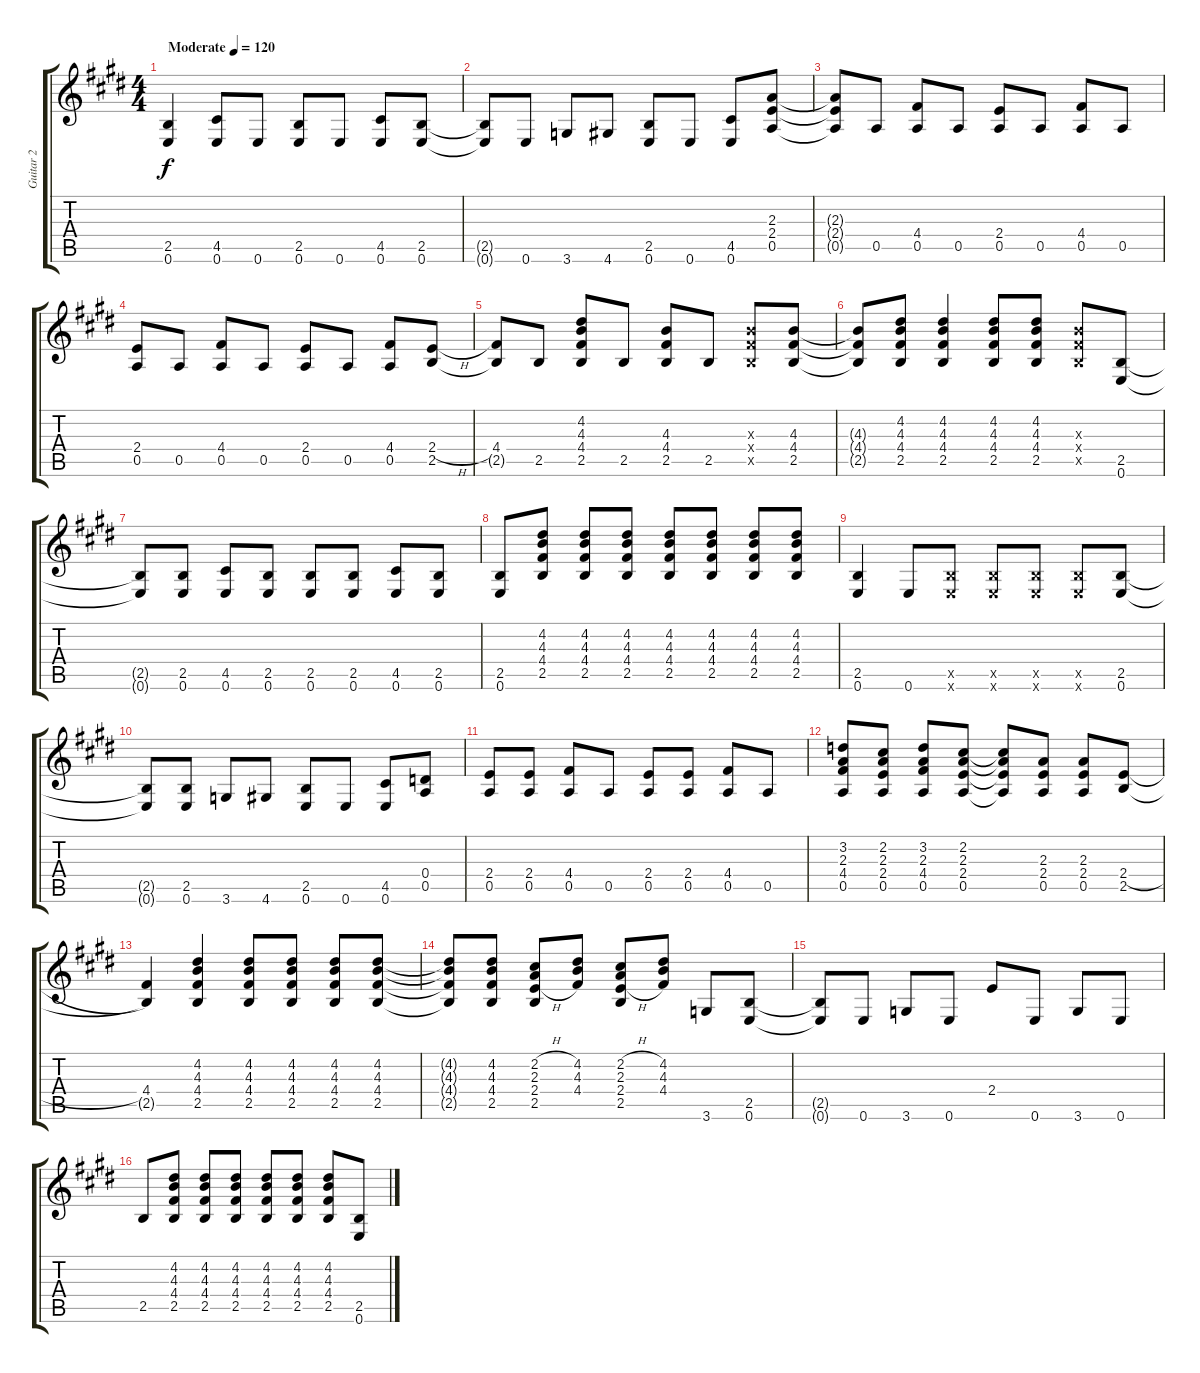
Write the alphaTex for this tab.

\track ("Guitar 2" "Guitar 2") {instrument distortionguitar}
\staff {score tabs}
\tuning (E4 B3 G3 D3 A2 E2) {hide}
\ts (4 4)
\tempo (120 "Moderate")
\clef g2
\ks e
(2.5 0.6).4{dy f instrument distortionguitar} (4.5 0.6).8 0.6.8 (2.5 0.6).8 0.6.8 (4.5 0.6).8 (2.5 0.6).8 |
(2.5{t} 0.6{t}).8 0.6.8 3.6.8 4.6.8 (2.5 0.6).8 0.6.8 (4.5 0.6).8 (2.3 2.4 0.5).8 |
(2.3{t} 2.4{t} 0.5{t}).8 0.5.8 (4.4 0.5).8 0.5.8 (2.4 0.5).8 0.5.8 (4.4 0.5).8 0.5.8 |
(2.4 0.5).8 0.5.8 (4.4 0.5).8 0.5.8 (2.4 0.5).8 0.5.8 (4.4 0.5).8 (2.4{h} 2.5).8 |
(4.4 2.5{t}).8 2.5.8 (4.2 4.3 4.4 2.5).8 2.5.8 (4.3 4.4 2.5).8 2.5.8 (4.3{x} 4.4{x} 2.5{x}).8 (4.3 4.4 2.5).8 |
(4.3{t} 4.4{t} 2.5{t}).8 (4.2 4.3 4.4 2.5).8 (4.2 4.3 4.4 2.5).4 (4.2 4.3 4.4 2.5).8 (4.2 4.3 4.4 2.5).8 (4.3{x} 4.4{x} 2.5{x}).8 (2.5 0.6).8 |
(2.5{t} 0.6{t}).8 (2.5 0.6).8 (4.5 0.6).8 (2.5 0.6).8 (2.5 0.6).8 (2.5 0.6).8 (4.5 0.6).8 (2.5 0.6).8 |
(2.5 0.6).8 (4.2 4.3 4.4 2.5).8 (4.2 4.3 4.4 2.5).8 (4.2 4.3 4.4 2.5).8 (4.2 4.3 4.4 2.5).8 (4.2 4.3 4.4 2.5).8 (4.2 4.3 4.4 2.5).8 (4.2 4.3 4.4 2.5).8 |
(2.5 0.6).4 0.6.8 (2.5{x} 0.6{x}).8 (2.5{x} 0.6{x}).8 (2.5{x} 0.6{x}).8 (2.5{x} 0.6{x}).8 (2.5 0.6).8 |
(2.5{t} 0.6{t}).8 (2.5 0.6).8 3.6.8 4.6.8 (2.5 0.6).8 0.6.8 (4.5 0.6).8 (0.4 0.5).8 |
(2.4 0.5).8 (2.4 0.5).8 (4.4 0.5).8 0.5.8 (2.4 0.5).8 (2.4 0.5).8 (4.4 0.5).8 0.5.8 |
(3.2 2.3 4.4 0.5).8 (2.2 2.3 2.4 0.5).8 (3.2 2.3 4.4 0.5).8 (2.2 2.3 2.4 0.5).8 (2.2{t} 2.3{t} 2.4{t} 0.5{t}).8 (2.3 2.4 0.5).8 (2.3 2.4 0.5).8 (2.4{h} 2.5).8 |
(4.4 2.5{t}).4 (4.2 4.3 4.4 2.5).4 (4.2 4.3 4.4 2.5).8 (4.2 4.3 4.4 2.5).8 (4.2 4.3 4.4 2.5).8 (4.2 4.3 4.4 2.5).8 |
(4.2{t} 4.3{t} 4.4{t} 2.5{t}).8 (4.2 4.3 4.4 2.5).8 (2.2{h} 2.3{h} 2.4{h} 2.5).8 (4.2 4.3 4.4).8 (2.2{h} 2.3{h} 2.4{h} 2.5).8 (4.2 4.3 4.4).8 3.6.8 (2.5 0.6).8 |
(2.5{t} 0.6{t}).8 0.6.8 3.6.8 0.6.8 2.4.8 0.6.8 3.6.8 0.6.8 |
2.5.8 (4.2 4.3 4.4 2.5).8 (4.2 4.3 4.4 2.5).8 (4.2 4.3 4.4 2.5).8 (4.2 4.3 4.4 2.5).8 (4.2 4.3 4.4 2.5).8 (4.2 4.3 4.4 2.5).8 (2.5 0.6).8
